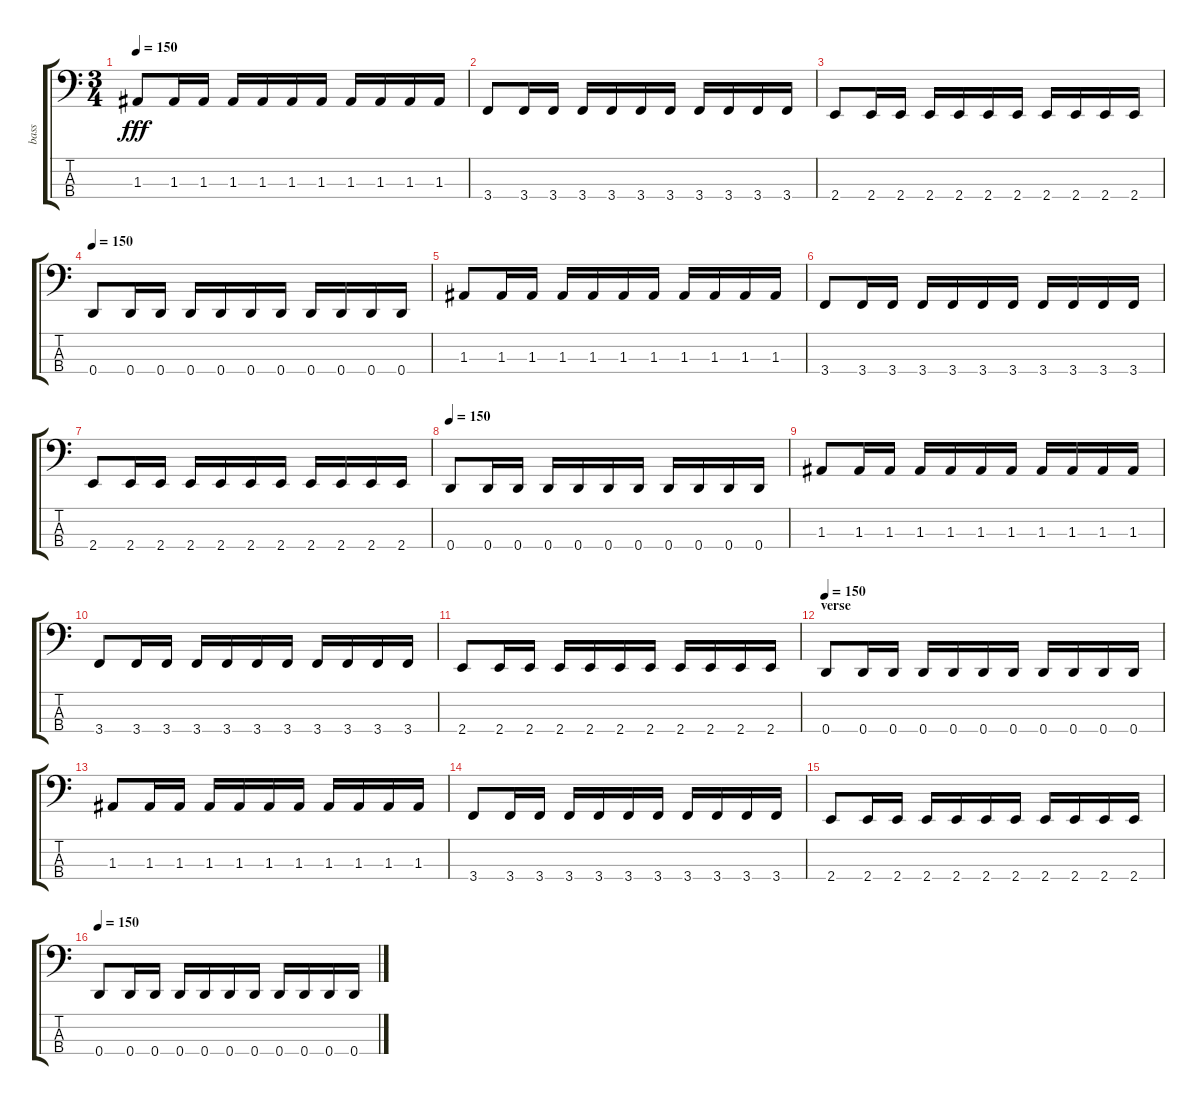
\track ("bass" "bass") {instrument electricbassfinger}
\staff {score tabs}
\tuning (G2 D2 A1 D1) {hide}
\ts (3 4)
\tempo 150
\clef f4
\ks c
1.3.8{dy fff} 1.3.16 1.3.16 1.3.16 1.3.16 1.3.16 1.3.16 1.3.16 1.3.16 1.3.16 1.3.16 |
3.4.8 3.4.16 3.4.16 3.4.16 3.4.16 3.4.16 3.4.16 3.4.16 3.4.16 3.4.16 3.4.16 |
2.4.8 2.4.16 2.4.16 2.4.16 2.4.16 2.4.16 2.4.16 2.4.16 2.4.16 2.4.16 2.4.16 |
\tempo 150
0.4.8 0.4.16 0.4.16 0.4.16 0.4.16 0.4.16 0.4.16 0.4.16 0.4.16 0.4.16 0.4.16 |
1.3.8 1.3.16 1.3.16 1.3.16 1.3.16 1.3.16 1.3.16 1.3.16 1.3.16 1.3.16 1.3.16 |
3.4.8 3.4.16 3.4.16 3.4.16 3.4.16 3.4.16 3.4.16 3.4.16 3.4.16 3.4.16 3.4.16 |
2.4.8 2.4.16 2.4.16 2.4.16 2.4.16 2.4.16 2.4.16 2.4.16 2.4.16 2.4.16 2.4.16 |
\tempo 150
0.4.8 0.4.16 0.4.16 0.4.16 0.4.16 0.4.16 0.4.16 0.4.16 0.4.16 0.4.16 0.4.16 |
1.3.8 1.3.16 1.3.16 1.3.16 1.3.16 1.3.16 1.3.16 1.3.16 1.3.16 1.3.16 1.3.16 |
3.4.8 3.4.16 3.4.16 3.4.16 3.4.16 3.4.16 3.4.16 3.4.16 3.4.16 3.4.16 3.4.16 |
2.4.8 2.4.16 2.4.16 2.4.16 2.4.16 2.4.16 2.4.16 2.4.16 2.4.16 2.4.16 2.4.16 |
\section ("" "verse")
\tempo 150
0.4.8 0.4.16 0.4.16 0.4.16 0.4.16 0.4.16 0.4.16 0.4.16 0.4.16 0.4.16 0.4.16 |
1.3.8 1.3.16 1.3.16 1.3.16 1.3.16 1.3.16 1.3.16 1.3.16 1.3.16 1.3.16 1.3.16 |
3.4.8 3.4.16 3.4.16 3.4.16 3.4.16 3.4.16 3.4.16 3.4.16 3.4.16 3.4.16 3.4.16 |
2.4.8 2.4.16 2.4.16 2.4.16 2.4.16 2.4.16 2.4.16 2.4.16 2.4.16 2.4.16 2.4.16 |
\tempo 150
0.4.8 0.4.16 0.4.16 0.4.16 0.4.16 0.4.16 0.4.16 0.4.16 0.4.16 0.4.16 0.4.16
